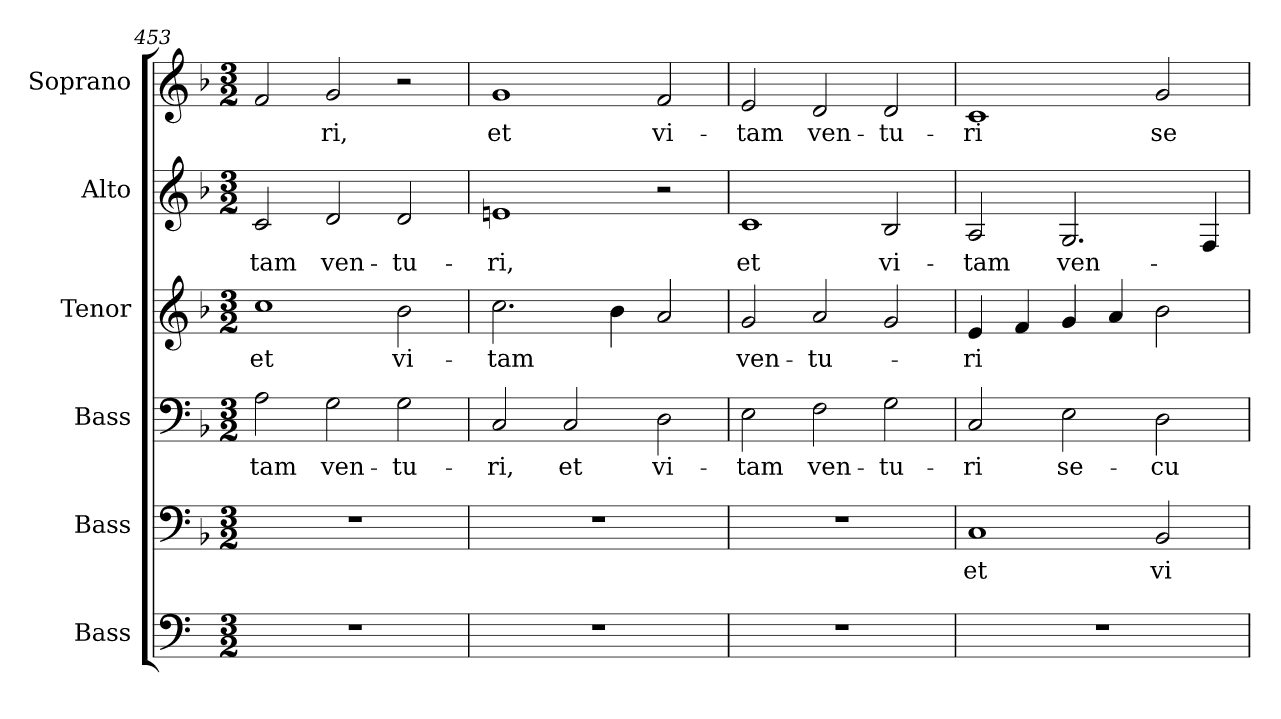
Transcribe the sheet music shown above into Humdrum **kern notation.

**kern	**kern	**text	**kern	**text	**kern	**text	**kern	**text	**kern	**text
*part6	*part5	*part5	*part4	*part4	*part3	*part3	*part2	*part2	*part1	*part1
*staff6	*staff5	*staff5	*staff4	*staff4	*staff3	*staff3	*staff2	*staff2	*staff1	*staff1
*I"Bass	*I"Bass	*	*I"Bass	*	*I"Tenor	*	*I"Alto	*	*I"Soprano	*
*I'B.	*I'B.	*	*I'B.	*	*I'T.	*	*I'A.	*	*I'S.	*
*clefF4	*clefF4	*	*clefF4	*	*clefG2	*	*clefG2	*	*clefG2	*
*	*	*	*	*	*ITrd7c12	*	*ITrd7c12	*	*	*
*k[]	*k[b-]	*	*k[b-]	*	*k[b-]	*	*k[b-]	*	*k[b-]	*
*C:	*F:	*	*F:	*	*F:	*	*F:	*	*F:	*
*M3/2	*M3/2	*	*M3/2	*	*M3/2	*	*M3/2	*	*M3/2	*
=453	=453	=453	=453	=453	=453	=453	=453	=453	=453	=453
!LO:N:vis=1	!LO:N:vis=1	!	!	!	!	!	!	!	!	!
!	!	!	!	!LO:LY:b:color=#000000	!	!	!	!	!	!
!	!	!	!	!	!	!LO:LY:b:color=#000000	!	!	!	!
!	!	!	!	!	!	!	!	!LO:LY:b:color=#000000	!	!
1.r	1.r	.	2Ai\	-tam	1ci	et	2Ci/	-tam	2fi/	.
!	!	!	!	!LO:LY:b:color=#000000	!	!	!	!	!	!
!	!	!	!	!	!	!	!	!LO:LY:b:color=#000000	!	!
!	!	!	!	!	!	!	!	!	!	!LO:LY:b:color=#000000
.	.	.	2Gi\	ven-	.	.	2Di/	ven-	2gi/	-ri,
!	!	!	!	!LO:LY:b:color=#000000	!	!	!	!	!	!
!	!	!	!	!	!	!LO:LY:b:color=#000000	!	!	!	!
!	!	!	!	!	!	!	!	!LO:LY:b:color=#000000	!	!
.	.	.	2Gi\	-tu-	2B-i\	vi-	2Di/	-tu-	2r	.
=454	=454	=454	=454	=454	=454	=454	=454	=454	=454	=454
!LO:N:vis=1	!LO:N:vis=1	!	!	!	!	!	!	!	!	!
!	!	!	!	!LO:LY:b:color=#000000	!	!	!	!	!	!
!	!	!	!	!	!	!LO:LY:b:color=#000000	!	!	!	!
!	!	!	!	!	!	!	!	!LO:LY:b:color=#000000	!	!
!	!	!	!	!	!	!	!	!	!	!LO:LY:b:color=#000000
1.r	1.r	.	2Ci/	-ri,	2.ci\	-tam	1Eni	-ri,	1gi	et
!	!	!	!	!LO:LY:b:color=#000000	!	!	!	!	!	!
.	.	.	2Ci/	et	.	.	.	.	.	.
.	.	.	.	.	4B-i\	.	.	.	.	.
!	!	!	!	!LO:LY:b:color=#000000	!	!	!	!	!	!
!	!	!	!	!	!	!	!	!	!	!LO:LY:b:color=#000000
.	.	.	2Di\	vi-	2Ai/	.	2r	.	2fi/	vi-
=455	=455	=455	=455	=455	=455	=455	=455	=455	=455	=455
!LO:N:vis=1	!LO:N:vis=1	!	!	!	!	!	!	!	!	!
!	!	!	!	!LO:LY:b:color=#000000	!	!	!	!	!	!
!	!	!	!	!	!	!LO:LY:b:color=#000000	!	!	!	!
!	!	!	!	!	!	!	!	!LO:LY:b:color=#000000	!	!
!	!	!	!	!	!	!	!	!	!	!LO:LY:b:color=#000000
1.r	1.r	.	2Ei\	-tam	2Gi/	ven-	1Ci	et	2ei/	-tam
!	!	!	!	!LO:LY:b:color=#000000	!	!	!	!	!	!
!	!	!	!	!	!	!LO:LY:b:color=#000000	!	!	!	!
!	!	!	!	!	!	!	!	!	!	!LO:LY:b:color=#000000
.	.	.	2Fi\	ven-	2Ai/	-tu-	.	.	2di/	ven-
!	!	!	!	!LO:LY:b:color=#000000	!	!	!	!	!	!
!	!	!	!	!	!	!	!	!LO:LY:b:color=#000000	!	!
!	!	!	!	!	!	!	!	!	!	!LO:LY:b:color=#000000
.	.	.	2Gi\	-tu-	2Gi/	.	2BB-i/	vi-	2di/	-tu-
=456	=456	=456	=456	=456	=456	=456	=456	=456	=456	=456
!LO:N:vis=1	!	!	!	!	!	!	!	!	!	!
!	!	!LO:LY:b:color=#000000	!	!	!	!	!	!	!	!
!	!	!	!	!LO:LY:b:color=#000000	!	!	!	!	!	!
!	!	!	!	!	!	!LO:LY:b:color=#000000	!	!	!	!
!	!	!	!	!	!	!	!	!LO:LY:b:color=#000000	!	!
!	!	!	!	!	!	!	!	!	!	!LO:LY:b:color=#000000
1.r	1Ci	et	2Ci/	-ri	4Ei/	-ri	2AAi/	-tam	1ci	-ri
.	.	.	.	.	4Fi/	.	.	.	.	.
!	!	!	!	!LO:LY:b:color=#000000	!	!	!	!	!	!
!	!	!	!	!	!	!	!	!LO:LY:b:color=#000000	!	!
.	.	.	2Ei\	se-	4Gi/	.	2.GGi/	ven-	.	.
.	.	.	.	.	4Ai/	.	.	.	.	.
!	!	!LO:LY:b:color=#000000	!	!	!	!	!	!	!	!
!	!	!	!	!LO:LY:b:color=#000000	!	!	!	!	!	!
!	!	!	!	!	!	!	!	!	!	!LO:LY:b:color=#000000
.	2BB-i/	vi-	2Di\	-cu-	2B-i\	.	.	.	2gi/	se-
.	.	.	.	.	.	.	4FFi/	.	.	.
=	=	=	=	=	=	=	=	=	=	=
*-	*-	*-	*-	*-	*-	*-	*-	*-	*-	*-
